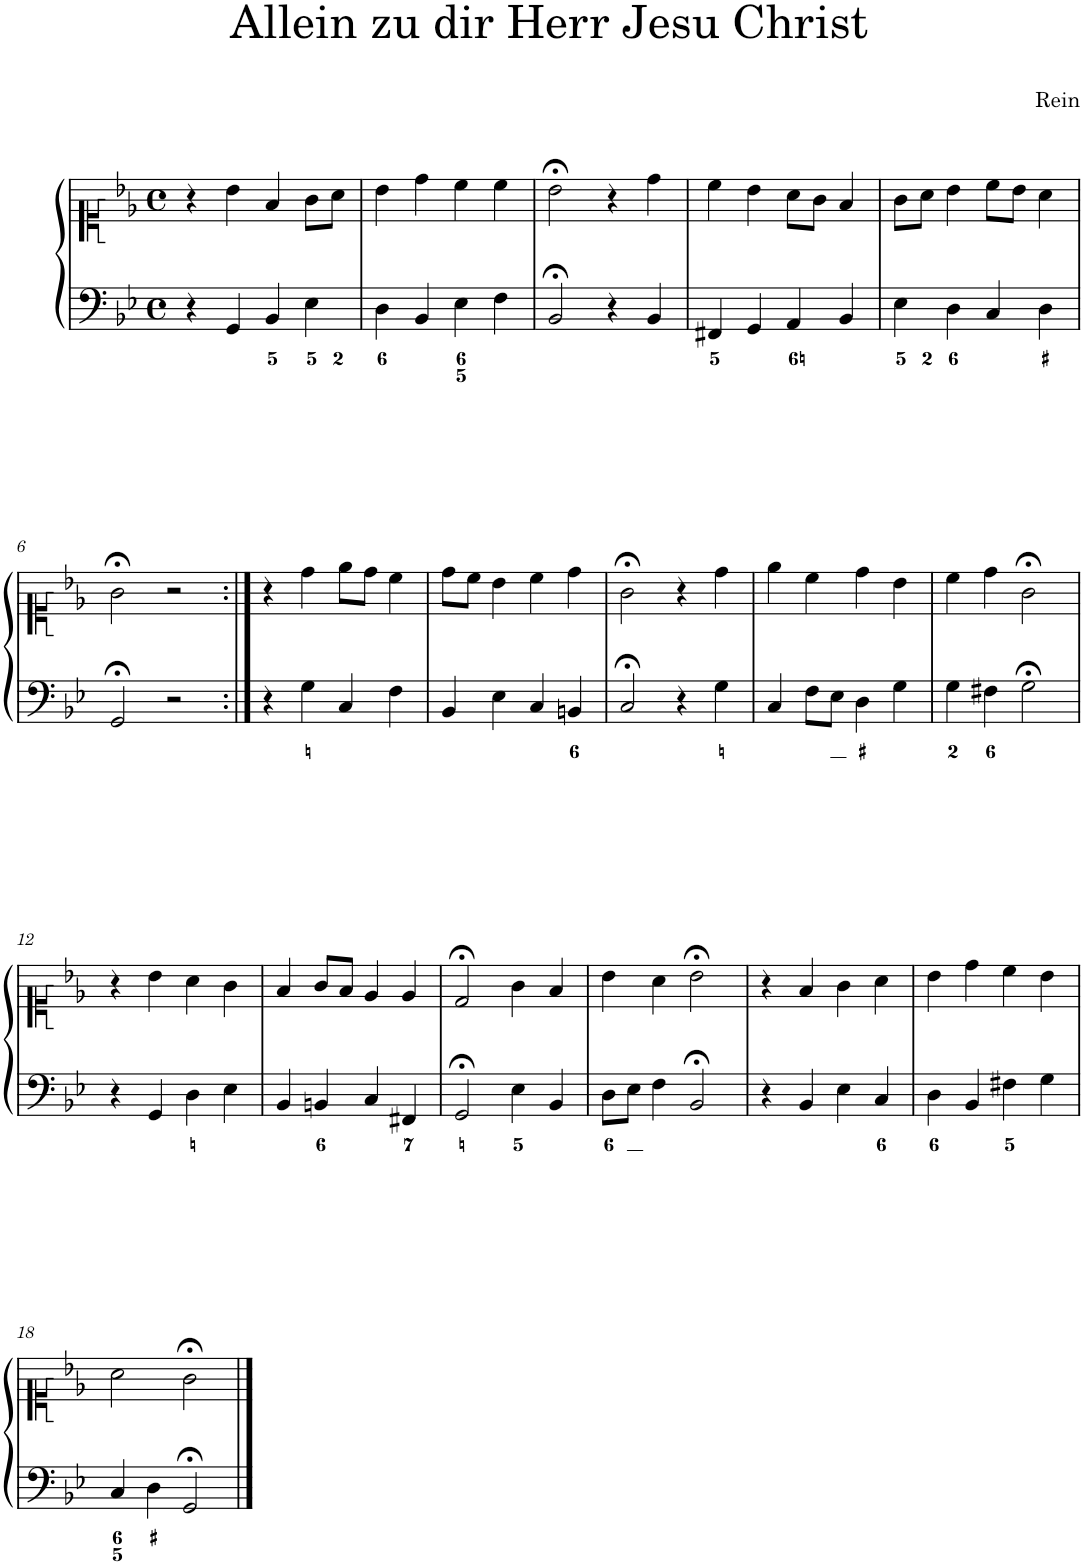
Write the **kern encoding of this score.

**kern	**kern
*part1	*part1
*staff2	*staff1
*I"Piano	*
*I'Pno.	*
*clefF4	*clefC1
*k[b-e-]	*k[b-e-]
*M4/4	*M4/4
*met(c)	*met(c)
=1	=1
4r	4r
4GG/	4b-\
4BB-/	4f/
4E-\	8g\L
.	8a\J
=2	=2
4D\	4b-\
4BB-/	4dd\
4E-\	4cc\
4F\	4cc\
=3	=3
2BB-;</	2b-;<\
4r	4r
4BB-/	4dd\
=4	=4
4FF#X/	4cc\
4GG/	4b-\
4AA/	8a\L
.	8g\J
4BB-/	4f/
=5	=5
4E-\	8g\L
.	8a\J
4D\	4b-\
4C/	8cc\L
.	8b-\J
4D\	4a\
!!LO:LB:g=z
=6	=6
2GG;</	2g;<\
2r	2r
=7:|!	=7:|!
4r	4r
4G\	4dd\
4C/	8ee-\L
.	8dd\J
4F\	4cc\
=8	=8
4BB-/	8dd\L
.	8cc\J
4E-\	4b-\
4C/	4cc\
4BBn/	4dd\
=9	=9
2C;</	2g;<\
4r	4r
4G\	4dd\
=10	=10
4C/	4ee-\
8F\L	4cc\
8E-\J	.
4D\	4dd\
4G\	4b-\
=11	=11
4G\	4cc\
4F#X\	4dd\
2G;<\	2g;<\
!!LO:LB:g=z
=12	=12
4r	4r
4GG/	4b-\
4D\	4a\
4E-\	4g\
=13	=13
4BB-/	4f/
4BBn/	8g/L
.	8f/J
4C/	4e-/
4FF#X/	4e-/
=14	=14
2GG;</	2d;</
4E-\	4g\
4BB-/	4f/
=15	=15
8D\L	4b-\
8E-\J	.
4F\	4a\
2BB-;</	2b-;<\
=16	=16
4r	4r
4BB-/	4f/
4E-\	4g\
4C/	4a\
=17	=17
4D\	4b-\
4BB-/	4dd\
4F#X\	4cc\
4G\	4b-\
!!LO:LB:g=z
=18	=18
4C/	2a\
4D\	.
2GG;</	2g;<\
==	==
*-	*-
